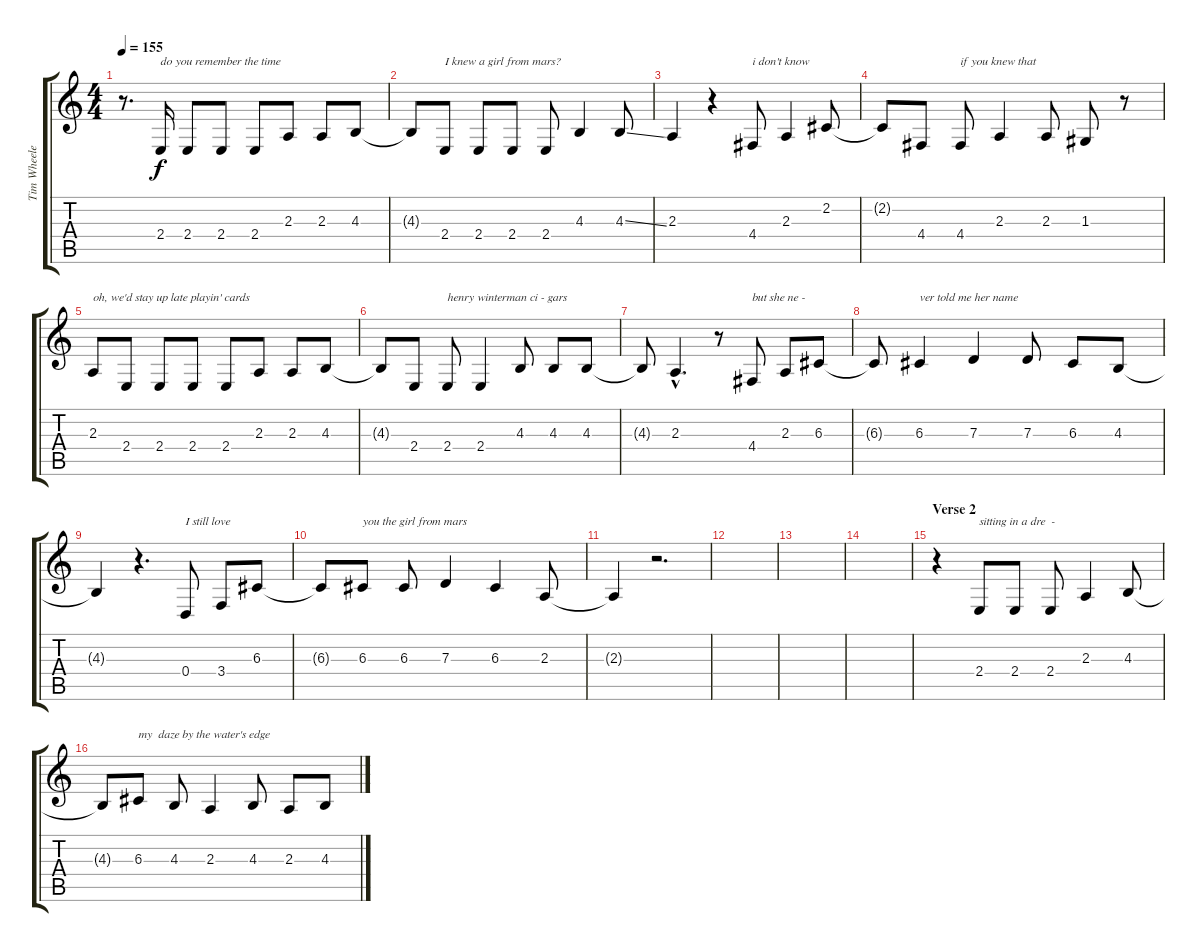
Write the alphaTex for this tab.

\track ("Tim Wheeler (vox)" "Tim Wheele") {instrument shakuhachi}
\staff {score tabs}
\tuning (E4 B3 G3 D3 A2 E2) {hide}
\ts (4 4)
\tempo 155
\clef g2
\ks c
r.8{d dy f instrument shakuhachi} 2.4.16{txt "do you remember the time"} 2.4.8 2.4.8 2.4.8 2.3.8 2.3.8 4.3.8 |
4.3{t}.8 2.4.8{txt "I knew a girl from mars?"} 2.4.8 2.4.8 2.4.8 4.3.4 4.3{ss}.8 |
2.3.4 r.4 4.4.8{txt "i don't know"} 2.3.4 2.2.8 |
2.2{t}.8 4.4.8 4.4.8{txt "if you knew that"} 2.3.4 2.3.8 1.3.8 r.8 |
2.3.8{txt "oh, we'd stay up late playin' cards"} 2.4.8 2.4.8 2.4.8 2.4.8 2.3.8 2.3.8 4.3.8 |
4.3{t}.8 2.4.8 2.4.8{txt "henry winterman ci - gars"} 2.4.4 4.3.8 4.3.8 4.3.8 |
4.3{t}.8 2.3{hac}.4{d} r.8 4.4.8{txt "but she ne -"} 2.3.8 6.3.8 |
6.3{t}.8 6.3.4{txt "ver told me her name"} 7.3.4 7.3.8 6.3.8 4.3.8 |
4.3{t}.4 r.4{d} 0.4.8{txt "I still love"} 3.4.8 6.3.8 |
6.3{t}.8 6.3.8{txt "you the girl from mars"} 6.3.8 7.3.4 6.3.4 2.3.8 |
2.3{t}.4 r.2{d} |
|
|
|
\section ("" "Verse 2")
r.4 2.4.8{txt "sitting in a dre  -"} 2.4.8 2.4.8 2.3.4 4.3.8 |
4.3{t}.8 6.3.8{txt "my  daze by the water's edge"} 4.3.8 2.3.4 4.3.8 2.3.8 4.3.8
